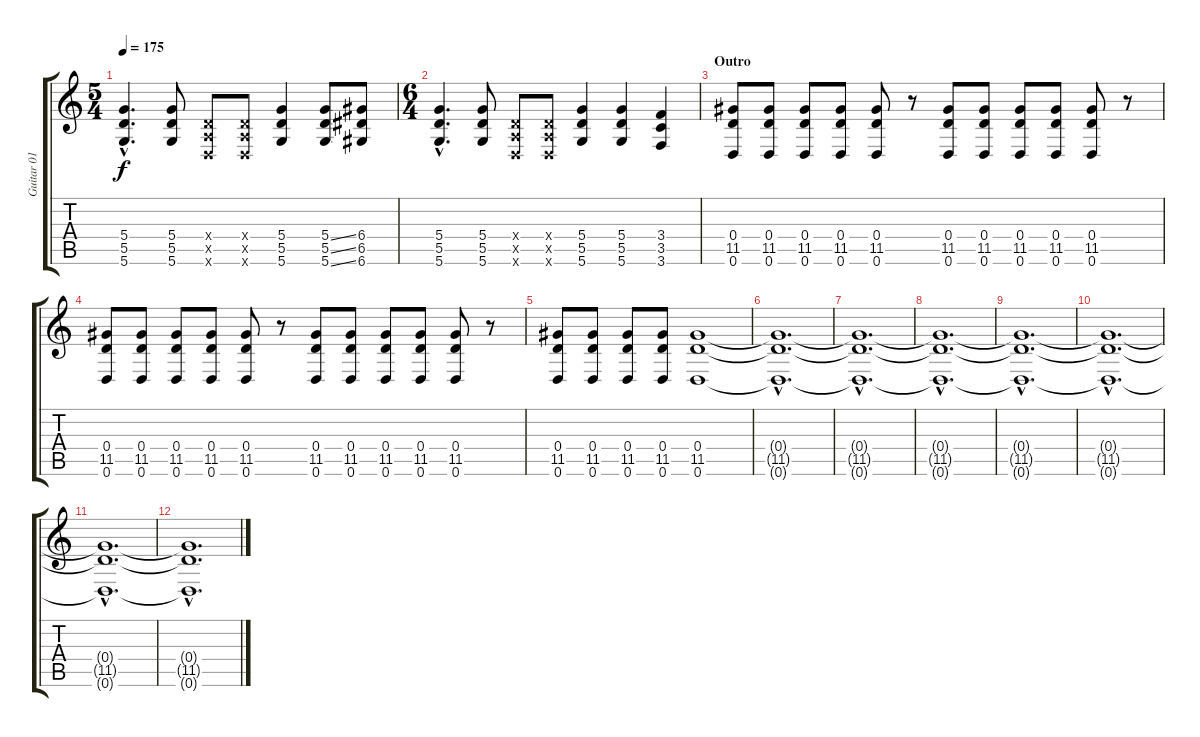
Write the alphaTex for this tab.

\track ("Guitar 01" "Guitar 01") {instrument overdrivenguitar}
\staff {score tabs}
\tuning (E4 B3 G3 D3 A2 D2) {hide}
\ts (5 4)
\tempo 175
\clef g2
\ks c
(5.4{hac} 5.5{hac} 5.6{hac}).4{d dy f} (5.4 5.5 5.6).8 (0.4{x} 0.5{x} 0.6{x}).8 (0.4{x} 0.5{x} 0.6{x}).8 (5.4 5.5 5.6).4 (5.4{ss} 5.5{ss} 5.6{ss}).8 (6.4 6.5 6.6).8 |
\ts (6 4)
(5.4{hac} 5.5{hac} 5.6{hac}).4{d} (5.4 5.5 5.6).8 (0.4{x} 0.5{x} 0.6{x}).8 (0.4{x} 0.5{x} 0.6{x}).8 (5.4 5.5 5.6).4 (5.4 5.5 5.6).4 (3.4 3.5 3.6).4 |
\section ("" "Outro")
(0.4 11.5 0.6).8 (0.4 11.5 0.6).8 (0.4 11.5 0.6).8 (0.4 11.5 0.6).8 (0.4 11.5 0.6).8 r.8 (0.4 11.5 0.6).8 (0.4 11.5 0.6).8 (0.4 11.5 0.6).8 (0.4 11.5 0.6).8 (0.4 11.5 0.6).8 r.8 |
(0.4 11.5 0.6).8 (0.4 11.5 0.6).8 (0.4 11.5 0.6).8 (0.4 11.5 0.6).8 (0.4 11.5 0.6).8 r.8 (0.4 11.5 0.6).8 (0.4 11.5 0.6).8 (0.4 11.5 0.6).8 (0.4 11.5 0.6).8 (0.4 11.5 0.6).8 r.8 |
(0.4 11.5 0.6).8 (0.4 11.5 0.6).8 (0.4 11.5 0.6).8 (0.4 11.5 0.6).8 (0.4 11.5 0.6).1 |
(0.4{hac t} 11.5{hac t} 0.6{hac t}).1{d} |
(0.4{hac t} 11.5{hac t} 0.6{hac t}).1{d volume 6} |
(0.4{hac t} 11.5{hac t} 0.6{hac t}).1{d} |
(0.4{hac t} 11.5{hac t} 0.6{hac t}).1{d} |
(0.4{hac t} 11.5{hac t} 0.6{hac t}).1{d volume 0} |
(0.4{hac t} 11.5{hac t} 0.6{hac t}).1{d} |
(0.4{hac t} 11.5{hac t} 0.6{hac t}).1{d}
